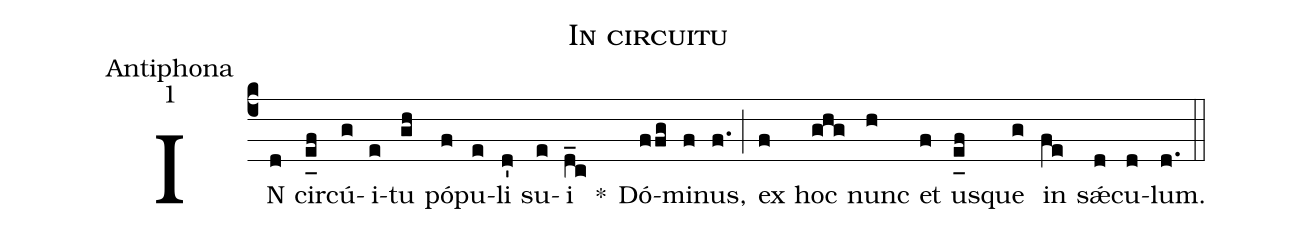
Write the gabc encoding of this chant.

name:In circuitu;
office-part:Antiphona;
mode:1;
%%
(c4) IN(d) cir(e_[uh:l]f)cú(g)i(e)tu(gh) pó(f)pu(e)li(d') su(e)i(d_c) <clear>*() Dó(ffg)mi(f)nus,(f.) (;) ex(f) hoc(ghg) nunc(h) et(f) us(e_[uh:l]f)que(g) in(fe) sǽ(d)cu(d)lum.(d.) (::)
